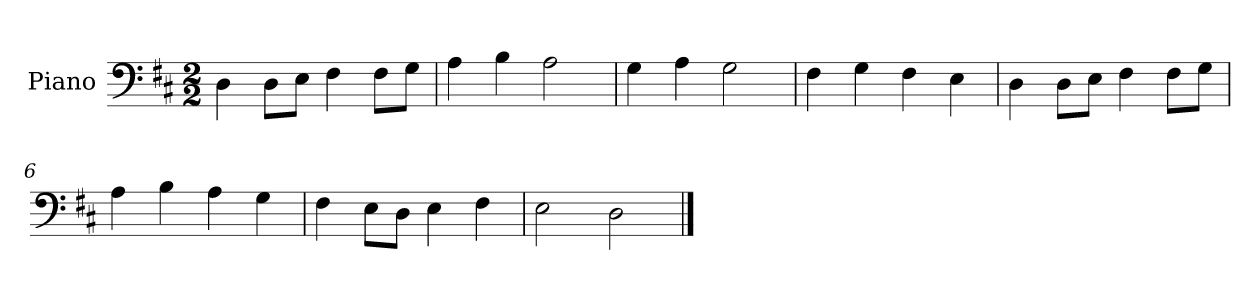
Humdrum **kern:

**kern
*part1
*staff1
*I"Piano
*I'Pno.
*clefF4
*k[f#c#]
*M2/2
*MM120
=1
4D\
8D\L
8E\J
4F#\
8F#\L
8G\J
=2
4A\
4B\
2A\
=3
4G\
4A\
2G\
=4
4F#\
4G\
4F#\
4E\
=5
4D\
8D\L
8E\J
4F#\
8F#\L
8G\J
=6
4A\
4B\
4A\
4G\
=7
4F#\
8E\L
8D\J
4E\
4F#\
=8
2E\
2D\
==
*-
